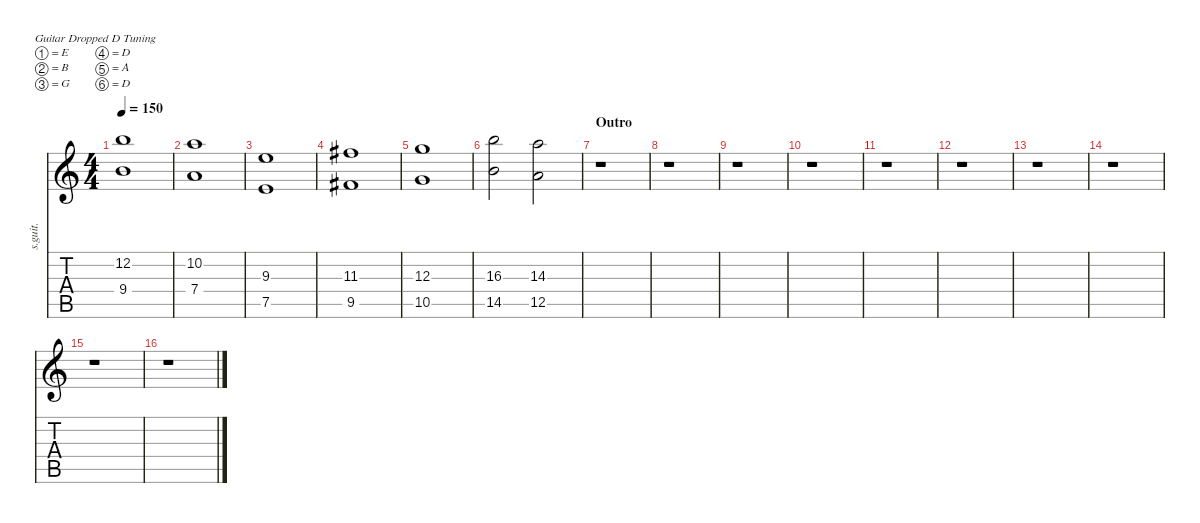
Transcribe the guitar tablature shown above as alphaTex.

\defaultSystemsLayout 4
\hideDynamics
\bracketExtendMode nobrackets
\track ("Choir" "s.guit.") {instrument choiraahs}
\staff {score tabs}
\tuning (E4 B3 G3 D3 A2 D2)
\displaytranspose 12
\ts (4 4)
\tempo 150
\clef g2
\ks c
(12.2 9.4).1{lyrics (0 "") lyrics (1 "") lyrics (2 "") lyrics (3 "") lyrics (4 "") dy f} |
(10.2 7.4).1{lyrics (0 "") lyrics (1 "") lyrics (2 "") lyrics (3 "") lyrics (4 "")} |
(9.3 7.5).1{lyrics (0 "") lyrics (1 "") lyrics (2 "") lyrics (3 "") lyrics (4 "")} |
(11.3{acc #} 9.5{acc #}).1{lyrics (0 "") lyrics (1 "") lyrics (2 "") lyrics (3 "") lyrics (4 "")} |
(12.3 10.5).1{lyrics (0 "") lyrics (1 "") lyrics (2 "") lyrics (3 "") lyrics (4 "")} |
(16.3 14.5).2{lyrics (0 "") lyrics (1 "") lyrics (2 "") lyrics (3 "") lyrics (4 "")} (14.3 12.5).2{lyrics (0 "") lyrics (1 "") lyrics (2 "") lyrics (3 "") lyrics (4 "")} |
\section ("" "Outro")
r.1 |
r.1 |
r.1 |
r.1 |
r.1 |
r.1 |
r.1 |
r.1 |
r.1 |
r.1
